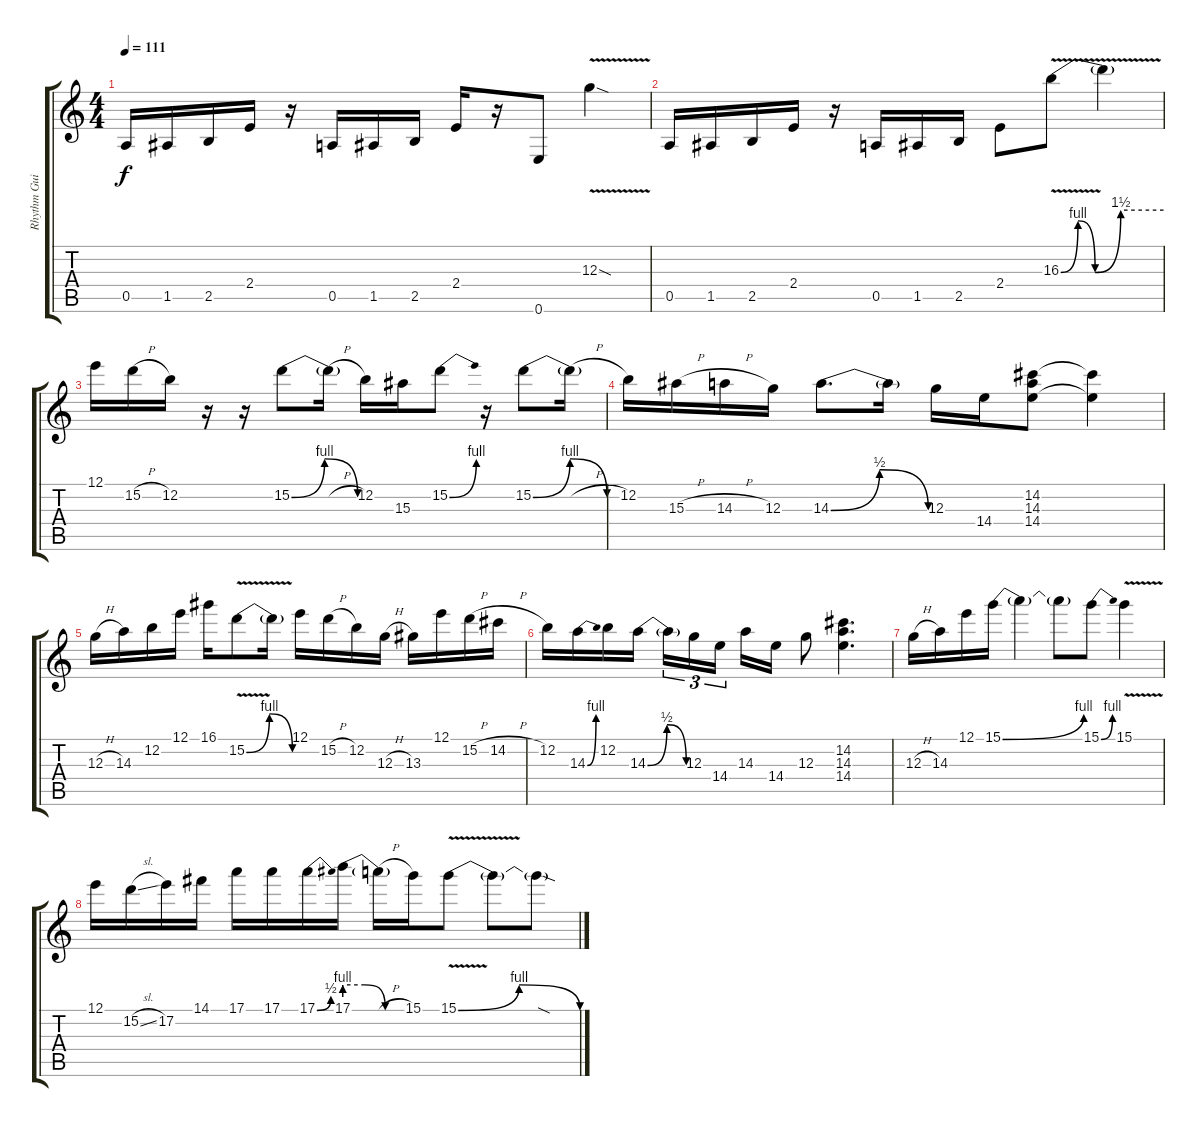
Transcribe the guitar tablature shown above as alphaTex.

\track ("Rhythm Guitar 1" "Rhythm Gui") {instrument overdrivenguitar}
\staff {score tabs}
\tuning (E4 B3 G3 D3 A2 E2) {hide}
\ts (4 4)
\tempo 111
\clef g2
\ks c
0.5.16{dy f} 1.5.16 2.5.16 2.4.16 r.16 0.5.16 1.5.16 2.5.16 2.4.16 r.16 0.6.8 12.3{v sod}.4 |
0.5.16 1.5.16 2.5.16 2.4.16 r.16 0.5.16 1.5.16 2.5.16 2.4.8 16.3{be (custom 0 0 10 4 20 0 35 6 60 6) v}.8 16.3{t}.4 |
12.1.16{volume 16} 15.2{h}.16 12.2.16 r.16 r.16 15.2{be (bendrelease 0 0 15 4 45 4 60 0)}.8 15.2{h t}.16 12.2.16 15.3.16 15.2{be (bend 0 0 60 4)}.8 r.16 15.2{be (bendrelease 0 0 15 4 45 4 60 0)}.8 15.2{h t}.16 |
12.2.16{volume 16} 15.3{h}.16 14.3{h}.16 12.3.16 14.3{be (bendrelease 0 0 15 2 45 2 60 0)}.8{d} 14.3{t}.16 12.3.16 14.4.16 (14.2 14.3 14.4).8 (14.2{t} 14.4{t}).4 |
12.3{h}.16{volume 16} 14.3.16 12.2.16 12.1.16 16.1.16 15.2{be (bendrelease 0 0 15 4 45 4 60 0) v}.8 15.2{t}.16 12.1.16 15.2{h}.16 12.2.16 12.3{h}.16 13.3.16 12.1.16 15.2{h}.16 14.2{h}.16 |
12.2.16{volume 16} 14.3{be (bend 0 0 60 4)}.16 12.2.16 14.3{be (bendrelease 0 0 15 2 45 2 60 0)}.16 14.3{t}.16{tu (3 2)} 12.3.16{tu (3 2)} 14.4.16{tu (3 2) beam splitsecondary} 14.3.16 14.4.16 12.3.8 (14.2 14.3 14.4).4{d} |
12.3{h}.16{volume 16} 14.3.16 12.1.16 15.1{be (bend 0 0 60 4)}.16 15.1{t}.4 15.1{t}.8 15.1{be (bend 0 0 60 4)}.8 15.1{v}.4 |
12.1.16{volume 16} 15.2{sl}.16 17.2.16 14.1.16 17.1.16 17.1.16 17.1{be (bend 0 0 60 2)}.16 17.1{be (custom 0 4 20 4 40 0 60 0)}.16 17.1{h t}.16 15.1.16 15.1{be (bendrelease 0 0 20 4 40 4 60 0) v}.8 15.1{t}.8 15.1{sod t}.8
